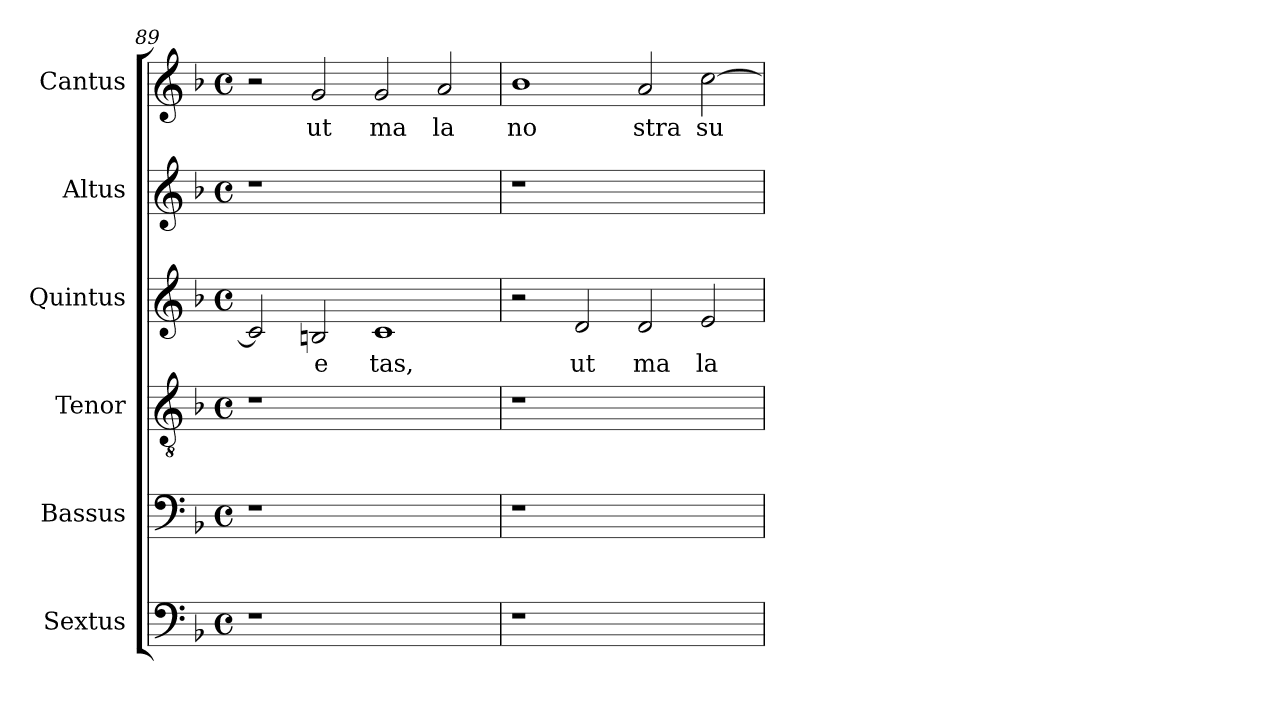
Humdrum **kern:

**kern	**kern	**kern	**kern	**text	**kern	**kern	**text
*part6	*part5	*part4	*part3	*part3	*part2	*part1	*part1
*staff6	*staff5	*staff4	*staff3	*staff3	*staff2	*staff1	*staff1
*I"Sextus	*I"Bassus	*I"Tenor	*I"Quintus	*	*I"Altus	*I"Cantus	*
*I'Sextus	*I'Bassus	*I'Tenor	*I'Quintus	*	*I'Altus	*I'Cantus	*
*clefF4	*clefF4	*clefGv2	*clefG2	*	*clefG2	*clefG2	*
*k[b-]	*k[b-]	*k[b-]	*k[b-]	*	*k[b-]	*k[b-]	*
*F:	*F:	*F:	*F:	*	*F:	*F:	*
*M4/4	*M4/4	*M4/4	*M4/4	*	*M4/4	*M4/4	*
*met(c)	*met(c)	*met(c)	*met(c)	*	*met(c)	*met(c)	*
=89	=89	=89	=89	=89	=89	=89	=89
1r	1r	1r	2c/]	.	1r	2r	.
!	!	!	!	!LO:LY:b:cj	!	!	!LO:LY:b:cj
.	.	.	2Bn/	e	.	2g/	ut
!	!	!	!	!LO:LY:b:cj	!	!	!LO:LY:b:cj
1ryy	1ryy	1ryy	1c	tas,	1ryy	2g/	ma
!	!	!	!	!	!	!	!LO:LY:b:cj
.	.	.	.	.	.	2a/	la
=90	=90	=90	=90	=90	=90	=90	=90
!	!	!	!	!	!	!	!LO:LY:b:cj
1r	1r	1r	2r	.	1r	1b-	no
!	!	!	!	!LO:LY:b:cj	!	!	!
.	.	.	2d/	ut	.	.	.
!	!	!	!	!LO:LY:b:cj	!	!	!LO:LY:b:cj
1ryy	1ryy	1ryy	2d/	ma	1ryy	2a/	stra
!	!	!	!	!LO:LY:b:cj	!	!	!LO:LY:b:cj
.	.	.	2e/	la	.	[<2cc\	su
=	=	=	=	=	=	=	=
*-	*-	*-	*-	*-	*-	*-	*-
